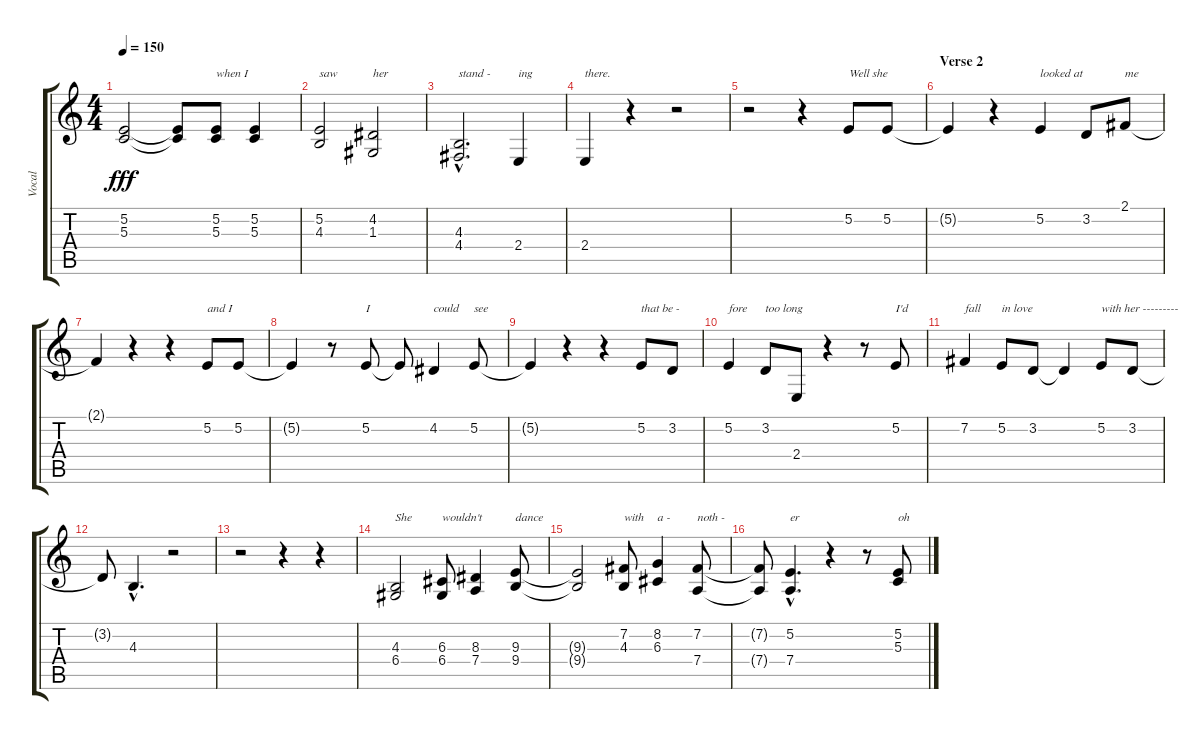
\track ("Vocal" "Vocal") {instrument altosax}
\staff {score tabs}
\tuning (E4 B3 G3 D3 A2 E2) {hide}
\ts (4 4)
\tempo 150
\clef g2
\ks c
(5.2{t} 5.3{t}).2{dy fff} (5.2{t} 5.3{t}).8 (5.2 5.3).8{txt "when I"} (5.2 5.3).4 |
(5.2 4.3).2{txt "saw"} (4.2 1.3).2{txt "her"} |
(4.3{hac} 4.4{hac}).2{d txt "stand -"} 2.4.4{txt "ing"} |
2.4.4{txt "there."} r.4 r.2 |
r.2 r.4 5.2.8{txt "Well she"} 5.2.8 |
\section ("" "Verse 2")
5.2{t}.4 r.4 5.2.4{txt "looked at"} 3.2.8 2.1.8{txt "me"} |
2.1{t}.4 r.4 r.4 5.2.8{txt "and I"} 5.2.8 |
5.2{t}.4 r.8 5.2.8{txt "I"} 5.2{t}.8 4.2.4{txt "could"} 5.2.8{txt "see"} |
5.2{t}.4 r.4 r.4 5.2.8{txt "that be -"} 3.2.8 |
5.2.4{txt "fore"} 3.2.8{txt "too long"} 2.4.8 r.4 r.8 5.2.8{txt "I'd"} |
7.2.4{txt "fall"} 5.2.8{txt "in love"} 3.2.8 3.2{t}.4 5.2.8{txt "with her ---------"} 3.2.8 |
3.2{t}.8 4.3{hac}.4{d} r.2 |
r.2 r.4 r.4 |
(4.3 6.4).2{txt "She"} (6.3 6.4).8{txt "wouldn't"} (8.3 7.4).4 (9.3 9.4).8{txt "dance"} |
(9.3{t} 9.4{t}).2 (7.2 4.3).8{txt "with"} (8.2 6.3).4{txt "a -"} (7.2 7.4).8{txt "noth -"} |
(7.2{t} 7.4{t}).8 (5.2{hac} 7.4{hac}).4{d txt "er"} r.4 r.8 (5.2 5.3).8{txt "oh"}
